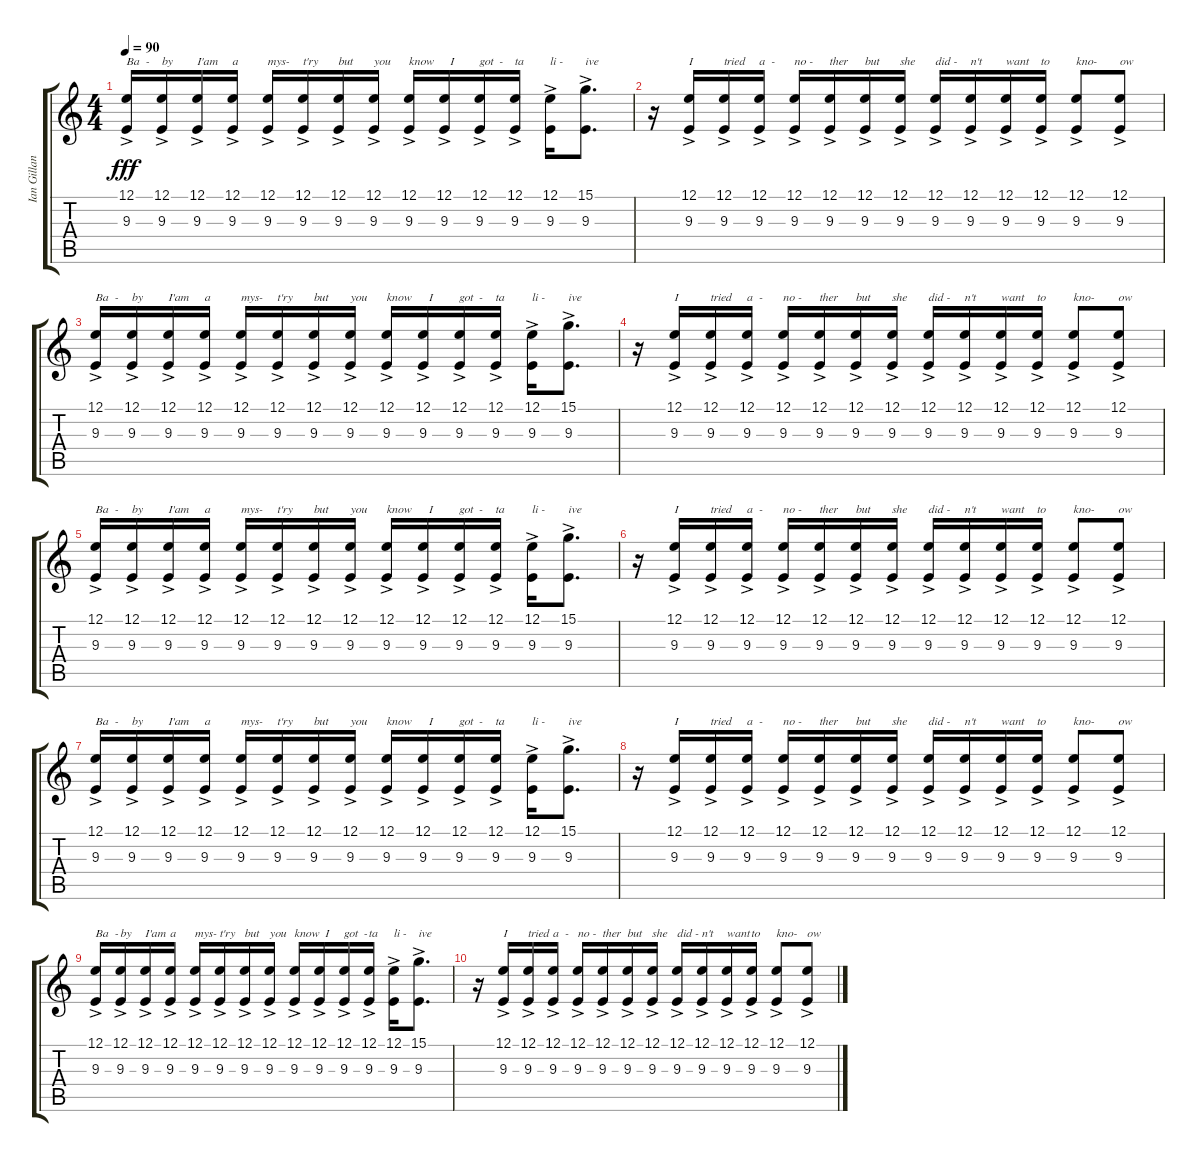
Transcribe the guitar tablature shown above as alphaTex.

\track ("Ian Gillan" "Ian Gillan") {instrument voiceoohs}
\staff {score tabs}
\tuning (E4 B3 G3 D3 A2 E2) {hide}
\ts (4 4)
\tempo 90
\clef g2
\ks c
(12.1{ac} 9.3).16{txt "Ba  -" dy fff} (12.1{ac} 9.3).16{txt "by"} (12.1{ac} 9.3).16{txt "I'am"} (12.1{ac} 9.3).16{txt "a"} (12.1{ac} 9.3).16{txt "mys-"} (12.1{ac} 9.3).16{txt "t'ry"} (12.1{ac} 9.3).16{txt "but"} (12.1{ac} 9.3).16{txt "you"} (12.1{ac} 9.3).16{txt "know"} (12.1{ac} 9.3).16{txt "  I"} (12.1{ac} 9.3).16{txt "got  -"} (12.1{ac} 9.3).16{txt "ta"} (12.1{ac} 9.3).16{txt "li -"} (15.1{ac} 9.3).8{d txt "ive"} |
r.16 (12.1{ac} 9.3).16{txt "I"} (12.1{ac} 9.3).16{txt "tried"} (12.1{ac} 9.3).16{txt "a  -"} (12.1{ac} 9.3).16{txt "no -"} (12.1{ac} 9.3).16{txt "ther"} (12.1{ac} 9.3).16{txt "but"} (12.1{ac} 9.3).16{txt "she"} (12.1{ac} 9.3).16{txt "did -"} (12.1{ac} 9.3).16{txt "n't"} (12.1{ac} 9.3).16{txt "want"} (12.1{ac} 9.3).16{txt "to"} (12.1{ac} 9.3).8{txt "kno-"} (12.1{ac} 9.3).8{txt "ow"} |
(12.1{ac} 9.3).16{txt "Ba  -"} (12.1{ac} 9.3).16{txt "by"} (12.1{ac} 9.3).16{txt "I'am"} (12.1{ac} 9.3).16{txt "a"} (12.1{ac} 9.3).16{txt "mys-"} (12.1{ac} 9.3).16{txt "t'ry"} (12.1{ac} 9.3).16{txt "but"} (12.1{ac} 9.3).16{txt "you"} (12.1{ac} 9.3).16{txt "know"} (12.1{ac} 9.3).16{txt "  I"} (12.1{ac} 9.3).16{txt "got  -"} (12.1{ac} 9.3).16{txt "ta"} (12.1{ac} 9.3).16{txt "li -"} (15.1{ac} 9.3).8{d txt "ive"} |
r.16 (12.1{ac} 9.3).16{txt "I"} (12.1{ac} 9.3).16{txt "tried"} (12.1{ac} 9.3).16{txt "a  -"} (12.1{ac} 9.3).16{txt "no -"} (12.1{ac} 9.3).16{txt "ther"} (12.1{ac} 9.3).16{txt "but"} (12.1{ac} 9.3).16{txt "she"} (12.1{ac} 9.3).16{txt "did -"} (12.1{ac} 9.3).16{txt "n't"} (12.1{ac} 9.3).16{txt "want"} (12.1{ac} 9.3).16{txt "to"} (12.1{ac} 9.3).8{txt "kno-"} (12.1{ac} 9.3).8{txt "ow"} |
(12.1{ac} 9.3).16{txt "Ba  -"} (12.1{ac} 9.3).16{txt "by"} (12.1{ac} 9.3).16{txt "I'am"} (12.1{ac} 9.3).16{txt "a"} (12.1{ac} 9.3).16{txt "mys-"} (12.1{ac} 9.3).16{txt "t'ry"} (12.1{ac} 9.3).16{txt "but"} (12.1{ac} 9.3).16{txt "you"} (12.1{ac} 9.3).16{txt "know"} (12.1{ac} 9.3).16{txt "  I"} (12.1{ac} 9.3).16{txt "got  -"} (12.1{ac} 9.3).16{txt "ta"} (12.1{ac} 9.3).16{txt "li -"} (15.1{ac} 9.3).8{d txt "ive"} |
r.16 (12.1{ac} 9.3).16{txt "I"} (12.1{ac} 9.3).16{txt "tried"} (12.1{ac} 9.3).16{txt "a  -"} (12.1{ac} 9.3).16{txt "no -"} (12.1{ac} 9.3).16{txt "ther"} (12.1{ac} 9.3).16{txt "but"} (12.1{ac} 9.3).16{txt "she"} (12.1{ac} 9.3).16{txt "did -"} (12.1{ac} 9.3).16{txt "n't"} (12.1{ac} 9.3).16{txt "want"} (12.1{ac} 9.3).16{txt "to"} (12.1{ac} 9.3).8{txt "kno-"} (12.1{ac} 9.3).8{txt "ow"} |
(12.1{ac} 9.3).16{txt "Ba  -"} (12.1{ac} 9.3).16{txt "by"} (12.1{ac} 9.3).16{txt "I'am"} (12.1{ac} 9.3).16{txt "a"} (12.1{ac} 9.3).16{txt "mys-"} (12.1{ac} 9.3).16{txt "t'ry"} (12.1{ac} 9.3).16{txt "but"} (12.1{ac} 9.3).16{txt "you"} (12.1{ac} 9.3).16{txt "know"} (12.1{ac} 9.3).16{txt "  I"} (12.1{ac} 9.3).16{txt "got  -"} (12.1{ac} 9.3).16{txt "ta"} (12.1{ac} 9.3).16{txt "li -"} (15.1{ac} 9.3).8{d txt "ive"} |
r.16 (12.1{ac} 9.3).16{txt "I"} (12.1{ac} 9.3).16{txt "tried"} (12.1{ac} 9.3).16{txt "a  -"} (12.1{ac} 9.3).16{txt "no -"} (12.1{ac} 9.3).16{txt "ther"} (12.1{ac} 9.3).16{txt "but"} (12.1{ac} 9.3).16{txt "she"} (12.1{ac} 9.3).16{txt "did -"} (12.1{ac} 9.3).16{txt "n't"} (12.1{ac} 9.3).16{txt "want"} (12.1{ac} 9.3).16{txt "to"} (12.1{ac} 9.3).8{txt "kno-"} (12.1{ac} 9.3).8{txt "ow"} |
(12.1{ac} 9.3).16{txt "Ba  -"} (12.1{ac} 9.3).16{txt "by"} (12.1{ac} 9.3).16{txt "I'am"} (12.1{ac} 9.3).16{txt "a"} (12.1{ac} 9.3).16{txt "mys-"} (12.1{ac} 9.3).16{txt "t'ry"} (12.1{ac} 9.3).16{txt "but"} (12.1{ac} 9.3).16{txt "you"} (12.1{ac} 9.3).16{txt "know"} (12.1{ac} 9.3).16{txt "  I"} (12.1{ac} 9.3).16{txt "got  -"} (12.1{ac} 9.3).16{txt "ta"} (12.1{ac} 9.3).16{txt "li -"} (15.1{ac} 9.3).8{d txt "ive"} |
r.16 (12.1{ac} 9.3).16{txt "I"} (12.1{ac} 9.3).16{txt "tried"} (12.1{ac} 9.3).16{txt "a  -"} (12.1{ac} 9.3).16{txt "no -"} (12.1{ac} 9.3).16{txt "ther"} (12.1{ac} 9.3).16{txt "but"} (12.1{ac} 9.3).16{txt "she"} (12.1{ac} 9.3).16{txt "did -"} (12.1{ac} 9.3).16{txt "n't"} (12.1{ac} 9.3).16{txt "want"} (12.1{ac} 9.3).16{txt "to"} (12.1{ac} 9.3).8{txt "kno-"} (12.1{ac} 9.3).8{txt "ow"}
